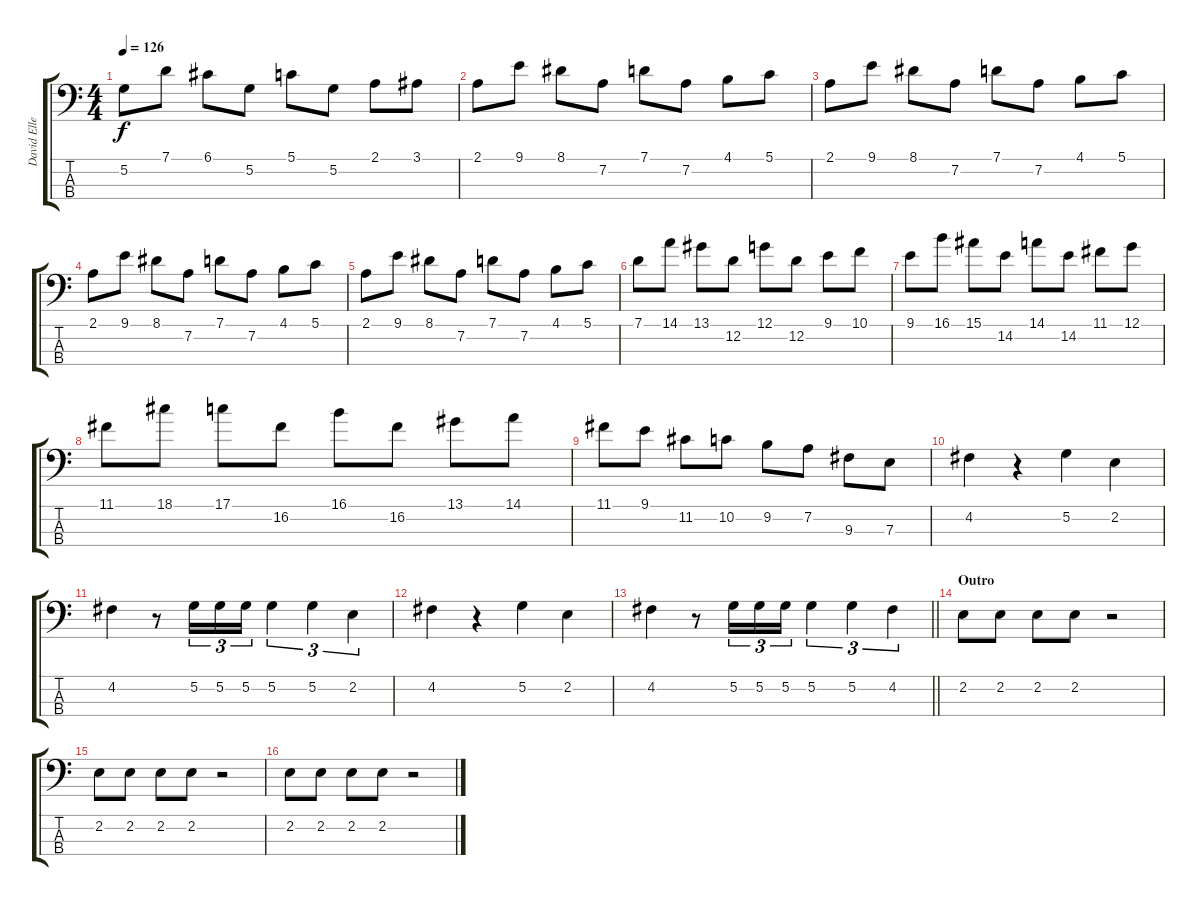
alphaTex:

\track ("David Ellefson" "David Elle") {instrument electricbassfinger}
\staff {score tabs}
\tuning (G2 D2 A1 E1) {hide}
\ts (4 4)
\tempo 126
\clef f4
\ks c
5.2.8{dy f} 7.1.8 6.1.8 5.2.8 5.1.8 5.2.8 2.1.8 3.1.8 |
2.1.8 9.1.8 8.1.8 7.2.8 7.1.8 7.2.8 4.1.8 5.1.8 |
2.1.8 9.1.8 8.1.8 7.2.8 7.1.8 7.2.8 4.1.8 5.1.8 |
2.1.8 9.1.8 8.1.8 7.2.8 7.1.8 7.2.8 4.1.8 5.1.8 |
2.1.8 9.1.8 8.1.8 7.2.8 7.1.8 7.2.8 4.1.8 5.1.8 |
7.1.8 14.1.8 13.1.8 12.2.8 12.1.8 12.2.8 9.1.8 10.1.8 |
9.1.8 16.1.8 15.1.8 14.2.8 14.1.8 14.2.8 11.1.8 12.1.8 |
11.1.8 18.1.8 17.1.8 16.2.8 16.1.8 16.2.8 13.1.8 14.1.8 |
11.1.8 9.1.8 11.2.8 10.2.8 9.2.8 7.2.8 9.3.8 7.3.8 |
4.2.4 r.4 5.2.4 2.2.4 |
4.2.4 r.8 5.2.16{tu (3 2)} 5.2.16{tu (3 2)} 5.2.16{tu (3 2)} 5.2.4{tu (3 2)} 5.2.4{tu (3 2)} 2.2.4{tu (3 2)} |
4.2.4 r.4 5.2.4 2.2.4 |
\barLineRight lightlight
4.2.4 r.8 5.2.16{tu (3 2)} 5.2.16{tu (3 2)} 5.2.16{tu (3 2)} 5.2.4{tu (3 2)} 5.2.4{tu (3 2)} 4.2.4{tu (3 2)} |
\section ("" "Outro")
2.2.8 2.2.8 2.2.8 2.2.8 r.2 |
2.2.8 2.2.8 2.2.8 2.2.8 r.2 |
2.2.8 2.2.8 2.2.8 2.2.8 r.2
